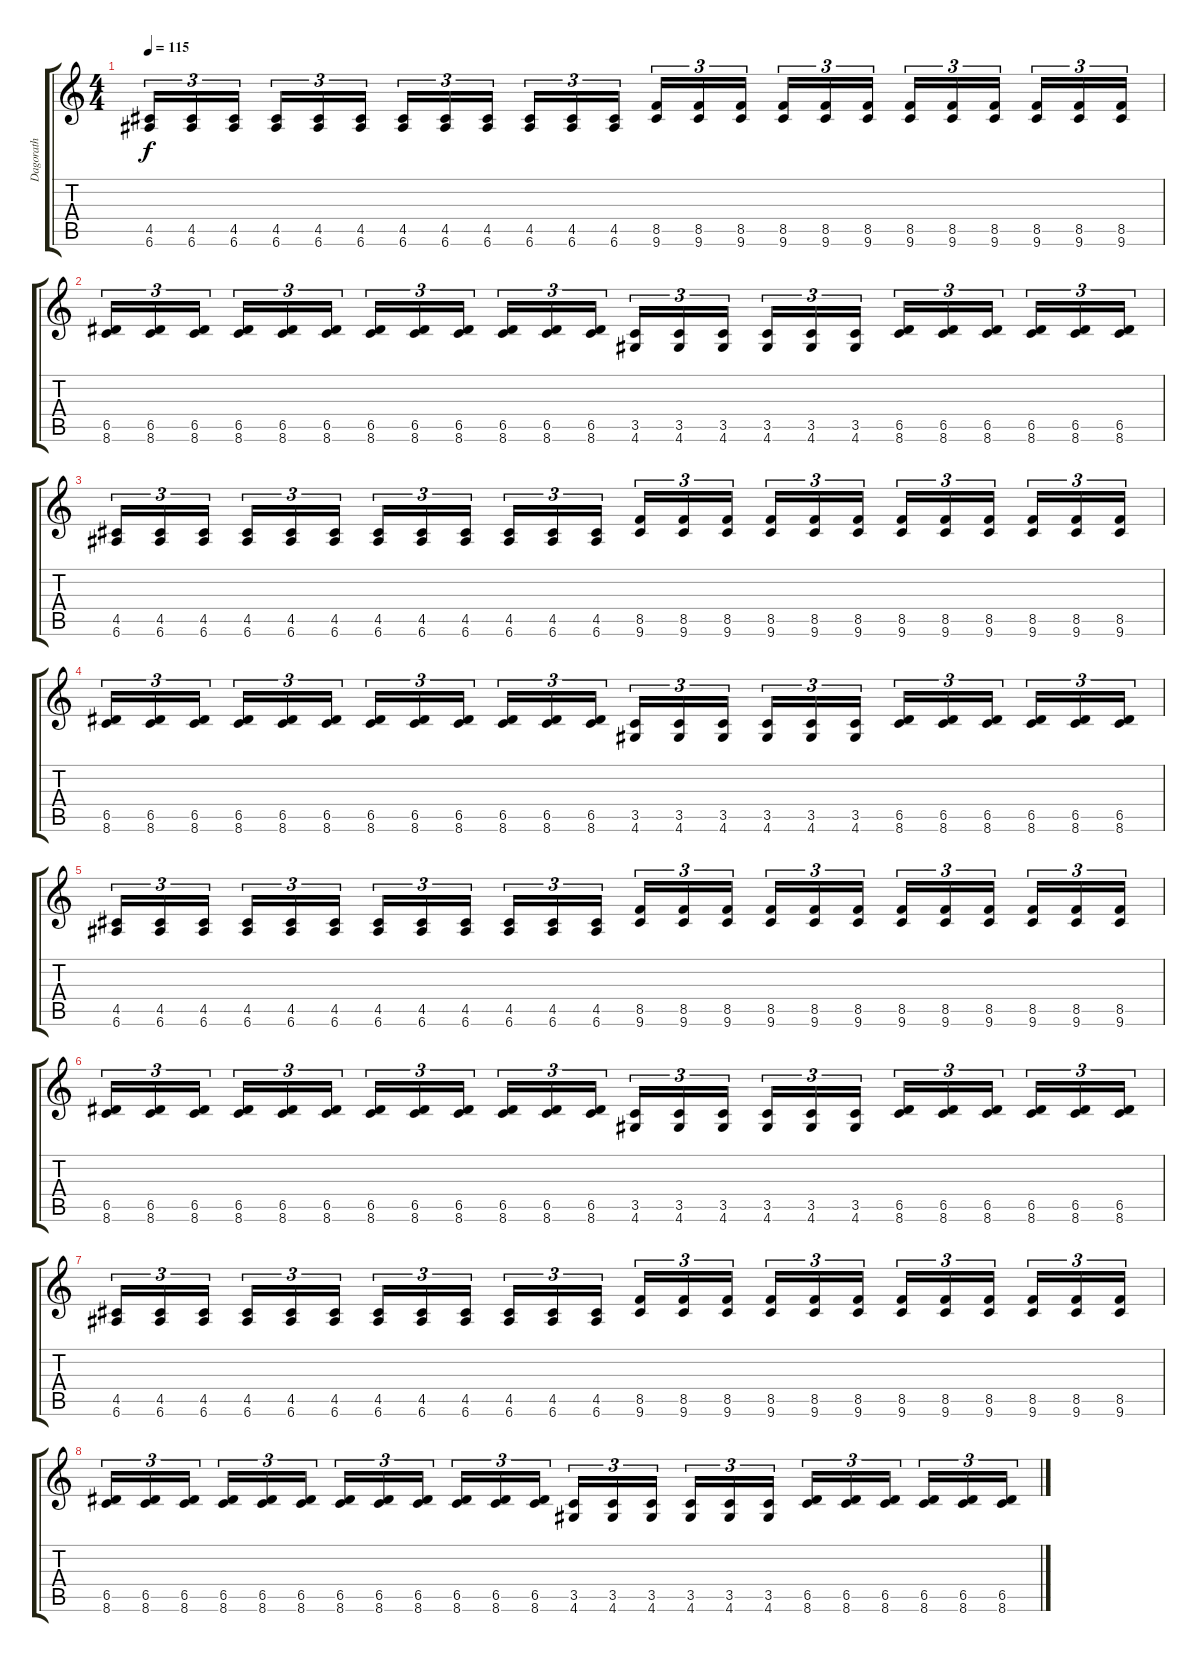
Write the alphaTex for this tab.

\track ("Dagorath" "Dagorath") {instrument distortionguitar}
\staff {score tabs}
\tuning (E4 B3 G3 D3 A2 E2) {hide}
\ts (4 4)
\tempo 115
\clef g2
\ks c
(4.5 6.6).16{tu (3 2) dy f} (4.5 6.6).16{tu (3 2)} (4.5 6.6).16{tu (3 2) beam splitsecondary} (4.5 6.6).16{tu (3 2)} (4.5 6.6).16{tu (3 2)} (4.5 6.6).16{tu (3 2)} (4.5 6.6).16{tu (3 2)} (4.5 6.6).16{tu (3 2)} (4.5 6.6).16{tu (3 2) beam splitsecondary} (4.5 6.6).16{tu (3 2)} (4.5 6.6).16{tu (3 2)} (4.5 6.6).16{tu (3 2)} (8.5 9.6).16{tu (3 2)} (8.5 9.6).16{tu (3 2)} (8.5 9.6).16{tu (3 2) beam splitsecondary} (8.5 9.6).16{tu (3 2)} (8.5 9.6).16{tu (3 2)} (8.5 9.6).16{tu (3 2)} (8.5 9.6).16{tu (3 2)} (8.5 9.6).16{tu (3 2)} (8.5 9.6).16{tu (3 2) beam splitsecondary} (8.5 9.6).16{tu (3 2)} (8.5 9.6).16{tu (3 2)} (8.5 9.6).16{tu (3 2)} |
(6.5 8.6).16{tu (3 2)} (6.5 8.6).16{tu (3 2)} (6.5 8.6).16{tu (3 2) beam splitsecondary} (6.5 8.6).16{tu (3 2)} (6.5 8.6).16{tu (3 2)} (6.5 8.6).16{tu (3 2)} (6.5 8.6).16{tu (3 2)} (6.5 8.6).16{tu (3 2)} (6.5 8.6).16{tu (3 2) beam splitsecondary} (6.5 8.6).16{tu (3 2)} (6.5 8.6).16{tu (3 2)} (6.5 8.6).16{tu (3 2)} (3.5 4.6).16{tu (3 2)} (3.5 4.6).16{tu (3 2)} (3.5 4.6).16{tu (3 2) beam splitsecondary} (3.5 4.6).16{tu (3 2)} (3.5 4.6).16{tu (3 2)} (3.5 4.6).16{tu (3 2)} (6.5 8.6).16{tu (3 2)} (6.5 8.6).16{tu (3 2)} (6.5 8.6).16{tu (3 2) beam splitsecondary} (6.5 8.6).16{tu (3 2)} (6.5 8.6).16{tu (3 2)} (6.5 8.6).16{tu (3 2)} |
(4.5 6.6).16{tu (3 2)} (4.5 6.6).16{tu (3 2)} (4.5 6.6).16{tu (3 2) beam splitsecondary} (4.5 6.6).16{tu (3 2)} (4.5 6.6).16{tu (3 2)} (4.5 6.6).16{tu (3 2)} (4.5 6.6).16{tu (3 2)} (4.5 6.6).16{tu (3 2)} (4.5 6.6).16{tu (3 2) beam splitsecondary} (4.5 6.6).16{tu (3 2)} (4.5 6.6).16{tu (3 2)} (4.5 6.6).16{tu (3 2)} (8.5 9.6).16{tu (3 2)} (8.5 9.6).16{tu (3 2)} (8.5 9.6).16{tu (3 2) beam splitsecondary} (8.5 9.6).16{tu (3 2)} (8.5 9.6).16{tu (3 2)} (8.5 9.6).16{tu (3 2)} (8.5 9.6).16{tu (3 2)} (8.5 9.6).16{tu (3 2)} (8.5 9.6).16{tu (3 2) beam splitsecondary} (8.5 9.6).16{tu (3 2)} (8.5 9.6).16{tu (3 2)} (8.5 9.6).16{tu (3 2)} |
(6.5 8.6).16{tu (3 2)} (6.5 8.6).16{tu (3 2)} (6.5 8.6).16{tu (3 2) beam splitsecondary} (6.5 8.6).16{tu (3 2)} (6.5 8.6).16{tu (3 2)} (6.5 8.6).16{tu (3 2)} (6.5 8.6).16{tu (3 2)} (6.5 8.6).16{tu (3 2)} (6.5 8.6).16{tu (3 2) beam splitsecondary} (6.5 8.6).16{tu (3 2)} (6.5 8.6).16{tu (3 2)} (6.5 8.6).16{tu (3 2)} (3.5 4.6).16{tu (3 2)} (3.5 4.6).16{tu (3 2)} (3.5 4.6).16{tu (3 2) beam splitsecondary} (3.5 4.6).16{tu (3 2)} (3.5 4.6).16{tu (3 2)} (3.5 4.6).16{tu (3 2)} (6.5 8.6).16{tu (3 2)} (6.5 8.6).16{tu (3 2)} (6.5 8.6).16{tu (3 2) beam splitsecondary} (6.5 8.6).16{tu (3 2)} (6.5 8.6).16{tu (3 2)} (6.5 8.6).16{tu (3 2)} |
(4.5 6.6).16{tu (3 2)} (4.5 6.6).16{tu (3 2)} (4.5 6.6).16{tu (3 2) beam splitsecondary} (4.5 6.6).16{tu (3 2)} (4.5 6.6).16{tu (3 2)} (4.5 6.6).16{tu (3 2)} (4.5 6.6).16{tu (3 2)} (4.5 6.6).16{tu (3 2)} (4.5 6.6).16{tu (3 2) beam splitsecondary} (4.5 6.6).16{tu (3 2)} (4.5 6.6).16{tu (3 2)} (4.5 6.6).16{tu (3 2)} (8.5 9.6).16{tu (3 2)} (8.5 9.6).16{tu (3 2)} (8.5 9.6).16{tu (3 2) beam splitsecondary} (8.5 9.6).16{tu (3 2)} (8.5 9.6).16{tu (3 2)} (8.5 9.6).16{tu (3 2)} (8.5 9.6).16{tu (3 2)} (8.5 9.6).16{tu (3 2)} (8.5 9.6).16{tu (3 2) beam splitsecondary} (8.5 9.6).16{tu (3 2)} (8.5 9.6).16{tu (3 2)} (8.5 9.6).16{tu (3 2)} |
(6.5 8.6).16{tu (3 2)} (6.5 8.6).16{tu (3 2)} (6.5 8.6).16{tu (3 2) beam splitsecondary} (6.5 8.6).16{tu (3 2)} (6.5 8.6).16{tu (3 2)} (6.5 8.6).16{tu (3 2)} (6.5 8.6).16{tu (3 2)} (6.5 8.6).16{tu (3 2)} (6.5 8.6).16{tu (3 2) beam splitsecondary} (6.5 8.6).16{tu (3 2)} (6.5 8.6).16{tu (3 2)} (6.5 8.6).16{tu (3 2)} (3.5 4.6).16{tu (3 2)} (3.5 4.6).16{tu (3 2)} (3.5 4.6).16{tu (3 2) beam splitsecondary} (3.5 4.6).16{tu (3 2)} (3.5 4.6).16{tu (3 2)} (3.5 4.6).16{tu (3 2)} (6.5 8.6).16{tu (3 2)} (6.5 8.6).16{tu (3 2)} (6.5 8.6).16{tu (3 2) beam splitsecondary} (6.5 8.6).16{tu (3 2)} (6.5 8.6).16{tu (3 2)} (6.5 8.6).16{tu (3 2)} |
(4.5 6.6).16{tu (3 2)} (4.5 6.6).16{tu (3 2)} (4.5 6.6).16{tu (3 2) beam splitsecondary} (4.5 6.6).16{tu (3 2)} (4.5 6.6).16{tu (3 2)} (4.5 6.6).16{tu (3 2)} (4.5 6.6).16{tu (3 2)} (4.5 6.6).16{tu (3 2)} (4.5 6.6).16{tu (3 2) beam splitsecondary} (4.5 6.6).16{tu (3 2)} (4.5 6.6).16{tu (3 2)} (4.5 6.6).16{tu (3 2)} (8.5 9.6).16{tu (3 2)} (8.5 9.6).16{tu (3 2)} (8.5 9.6).16{tu (3 2) beam splitsecondary} (8.5 9.6).16{tu (3 2)} (8.5 9.6).16{tu (3 2)} (8.5 9.6).16{tu (3 2)} (8.5 9.6).16{tu (3 2)} (8.5 9.6).16{tu (3 2)} (8.5 9.6).16{tu (3 2) beam splitsecondary} (8.5 9.6).16{tu (3 2)} (8.5 9.6).16{tu (3 2)} (8.5 9.6).16{tu (3 2)} |
(6.5 8.6).16{tu (3 2)} (6.5 8.6).16{tu (3 2)} (6.5 8.6).16{tu (3 2) beam splitsecondary} (6.5 8.6).16{tu (3 2)} (6.5 8.6).16{tu (3 2)} (6.5 8.6).16{tu (3 2)} (6.5 8.6).16{tu (3 2)} (6.5 8.6).16{tu (3 2)} (6.5 8.6).16{tu (3 2) beam splitsecondary} (6.5 8.6).16{tu (3 2)} (6.5 8.6).16{tu (3 2)} (6.5 8.6).16{tu (3 2)} (3.5 4.6).16{tu (3 2)} (3.5 4.6).16{tu (3 2)} (3.5 4.6).16{tu (3 2) beam splitsecondary} (3.5 4.6).16{tu (3 2)} (3.5 4.6).16{tu (3 2)} (3.5 4.6).16{tu (3 2)} (6.5 8.6).16{tu (3 2)} (6.5 8.6).16{tu (3 2)} (6.5 8.6).16{tu (3 2) beam splitsecondary} (6.5 8.6).16{tu (3 2)} (6.5 8.6).16{tu (3 2)} (6.5 8.6).16{tu (3 2)}
